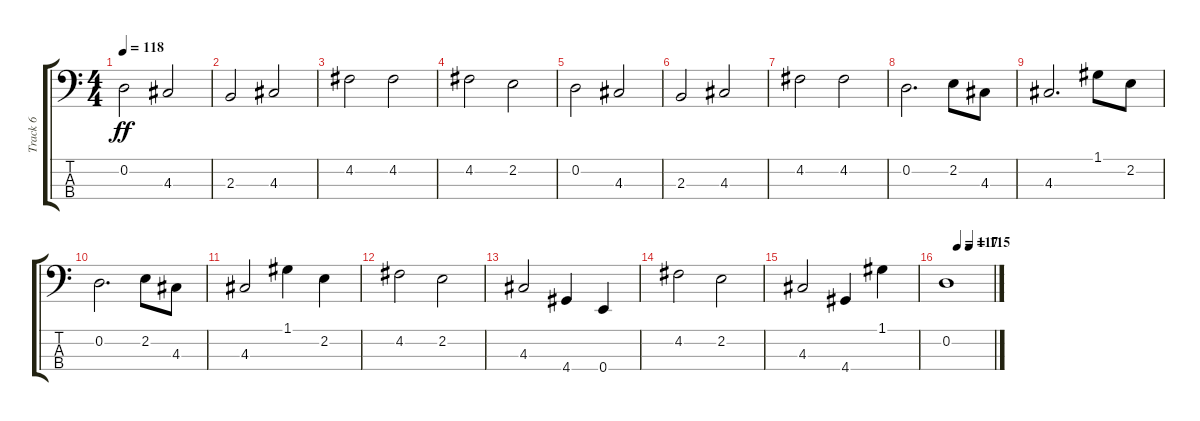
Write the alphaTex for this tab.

\track ("Track 6" "Track 6") {instrument contrabass}
\staff {score tabs}
\tuning (G2 D2 A1 E1) {hide}
\ts (4 4)
\tempo 118
\clef f4
\ks c
0.2.2{dy ff} 4.3.2 |
2.3.2 4.3.2 |
4.2.2 4.2.2 |
4.2.2 2.2.2 |
0.2.2 4.3.2 |
2.3.2 4.3.2 |
4.2.2 4.2.2 |
0.2.2{d} 2.2.8 4.3.8 |
4.3.2{d} 1.1.8 2.2.8 |
0.2.2{d} 2.2.8 4.3.8 |
4.3.2 1.1.4 2.2.4 |
4.2.2 2.2.2 |
4.3.2 4.4.4 0.4.4 |
4.2.2 2.2.2 |
4.3.2 4.4.4 1.1.4 |
\tempo (117 0.25)
\tempo (115 0.5)
0.2.1
